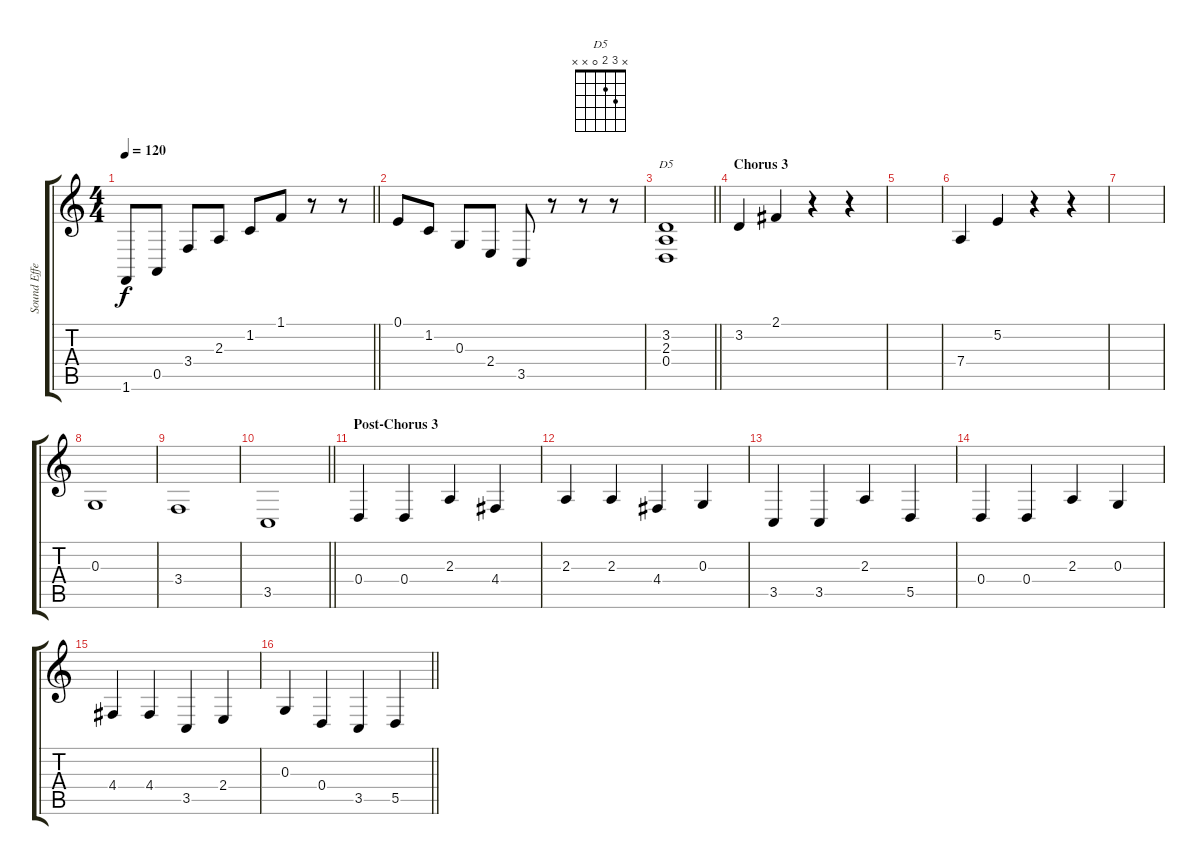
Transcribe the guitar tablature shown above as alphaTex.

\track ("Sound Effect" "Sound Effe") {instrument pad1newage}
\staff {score tabs}
\tuning (E4 B3 G3 D3 A2 E2) {hide}
\chord ("D5" x 3 2 0 x x)
\ts (4 4)
\tempo 120
\clef g2
\barLineRight lightlight
\ks c
1.6.8{dy f} 0.5.8 3.4.8 2.3.8 1.2.8 1.1.8 r.8 r.8 |
0.1.8 1.2.8 0.3.8 2.4.8 3.5.8 r.8 r.8 r.8 |
\barLineRight lightlight
(3.2 2.3 0.4).1{ch "D5"} |
\section ("" "Chorus 3")
3.2.4 2.1.4 r.4 r.4 |
|
7.4.4 5.2.4 r.4 r.4 |
|
0.3.1 |
3.4.1 |
\barLineRight lightlight
3.5.1 |
\section ("" "Post-Chorus 3")
0.4.4 0.4.4 2.3.4 4.4.4 |
2.3.4 2.3.4 4.4.4 0.3.4 |
3.5.4 3.5.4 2.3.4 5.5.4 |
0.4.4 0.4.4 2.3.4 0.3.4 |
4.4.4 4.4.4 3.5.4 2.4.4 |
\barLineRight lightlight
0.3.4 0.4.4 3.5.4 5.5.4
